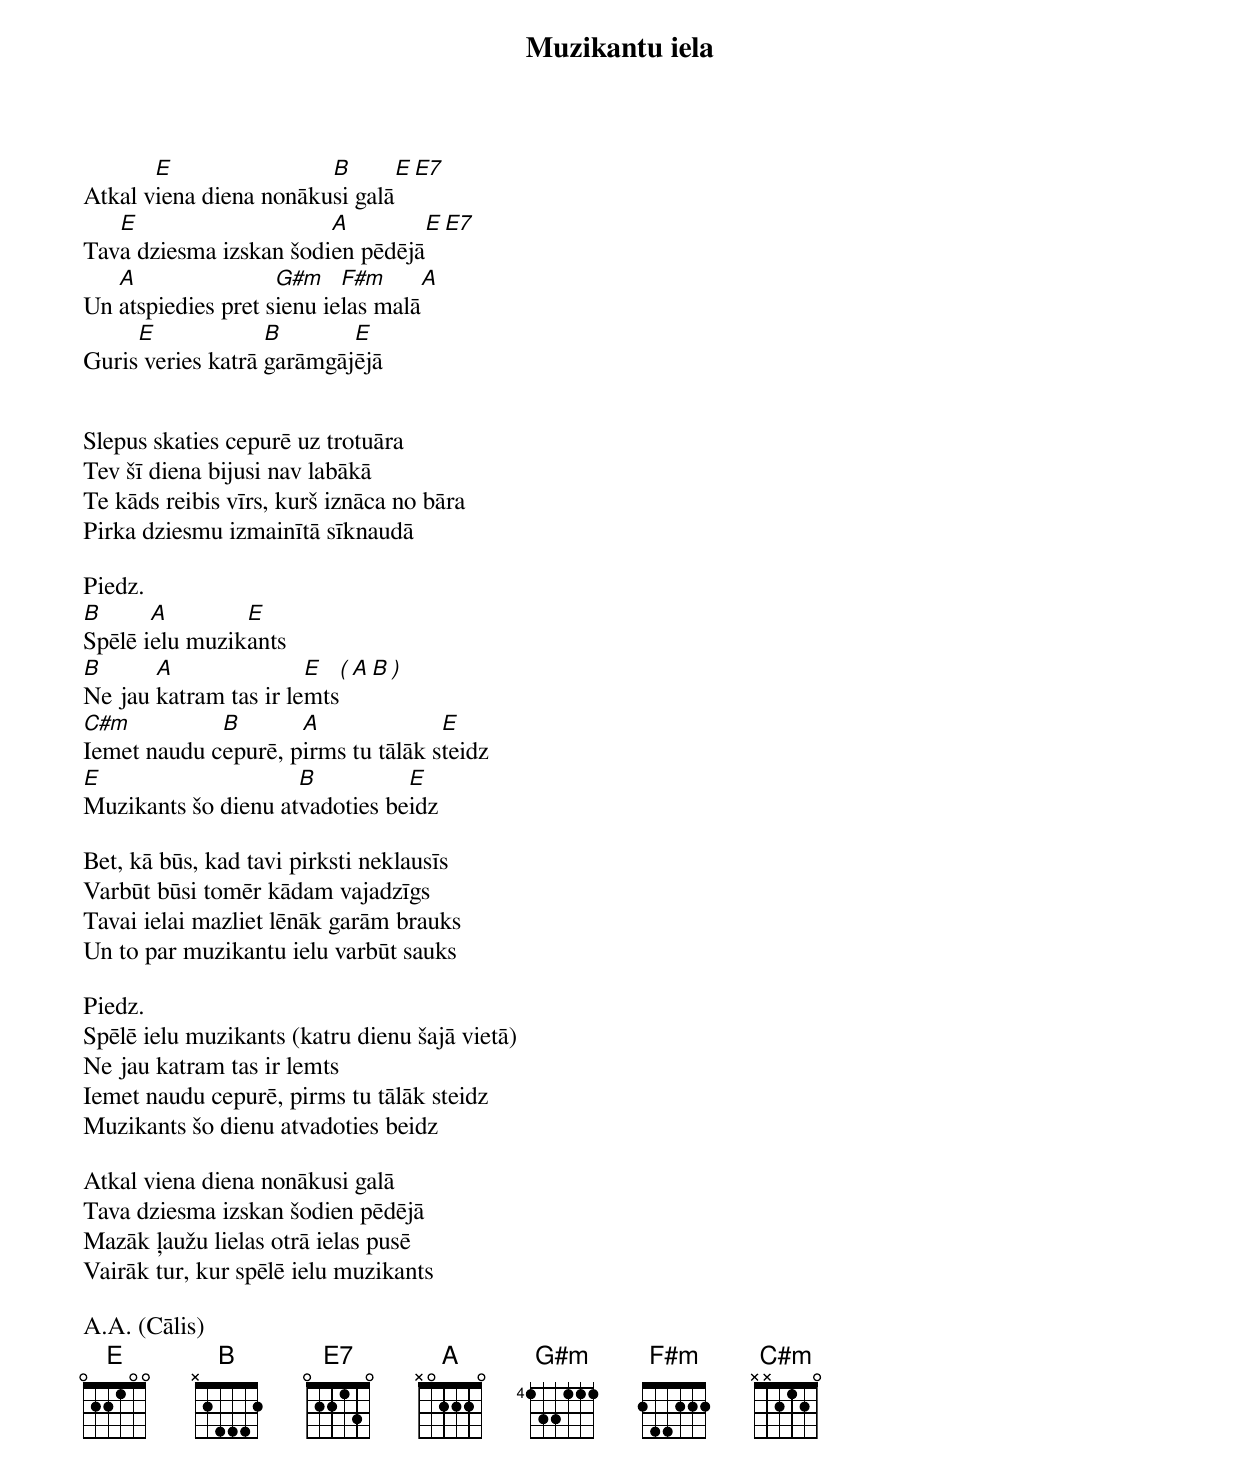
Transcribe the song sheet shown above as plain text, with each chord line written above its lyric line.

Muzikantu iela

       E                B            E  E7
Atkal viena diena nonākusi galā
   E			A        E E7
Tava dziesma izskan šodien pēdējā
   A		    G#m    F#m     A
Un atspiedies pret sienu ielas malā
     E             B       E
Guris veries katrā garāmgājējā


Slepus skaties cepurē uz trotuāra
Tev šī diena bijusi nav labākā
Te kāds reibis vīrs, kurš iznāca no bāra
Pirka dziesmu izmainītā sīknaudā

Piedz.
B      A        E
Spēlē ielu muzikants
B      A               E           ( A B )
Ne jau katram tas ir lemts
C#m          B       A              E
Iemet naudu cepurē, pirms tu tālāk steidz
E                    B          E
Muzikants šo dienu atvadoties beidz

Bet, kā būs, kad tavi pirksti neklausīs
Varbūt būsi tomēr kādam vajadzīgs
Tavai ielai mazliet lēnāk garām brauks
Un to par muzikantu ielu varbūt sauks

Piedz.
Spēlē ielu muzikants (katru dienu šajā vietā)
Ne jau katram tas ir lemts
Iemet naudu cepurē, pirms tu tālāk steidz
Muzikants šo dienu atvadoties beidz

Atkal viena diena nonākusi galā
Tava dziesma izskan šodien pēdējā
Mazāk ļaužu lielas otrā ielas pusē
Vairāk tur, kur spēlē ielu muzikants

A.A. (Cālis)
